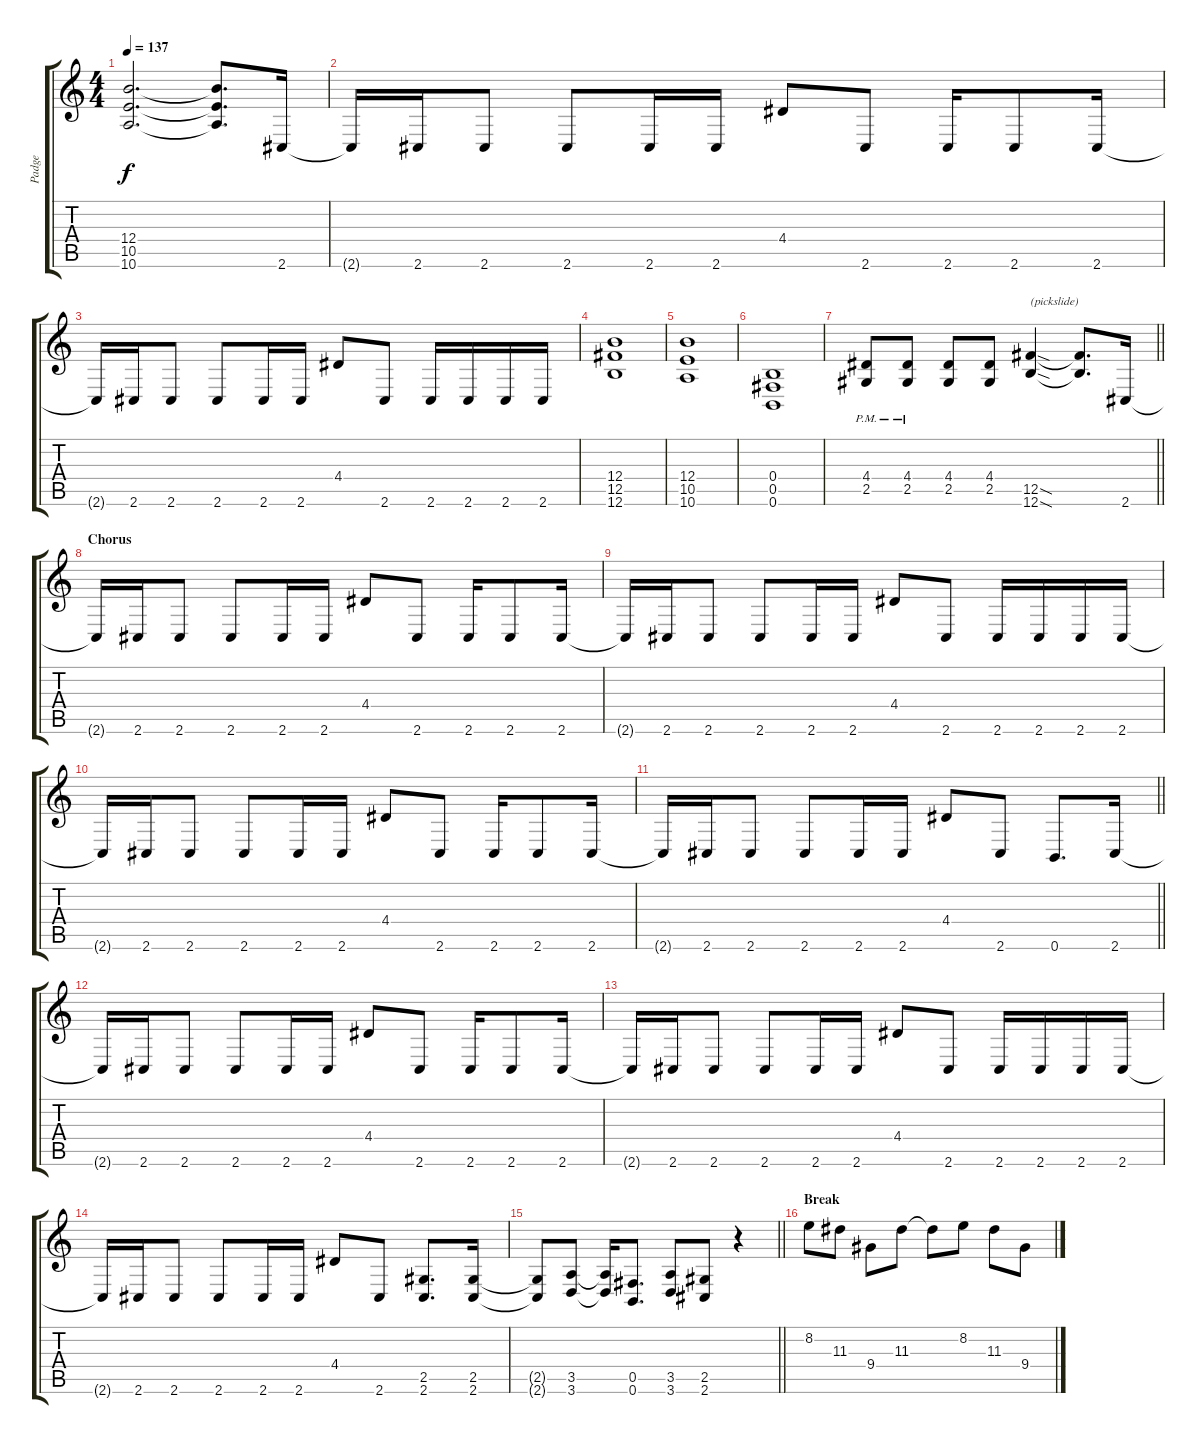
\track ("Padge" "Padge") {instrument distortionguitar}
\staff {score tabs}
\tuning (Db4 Ab3 E3 B2 Gb2 B1) {hide}
\ts (4 4)
\tempo 137
\clef g2
\ks c
(12.4 10.5 10.6).2{d dy f} (12.4{t} 10.5{t} 10.6{t}).8{d} 2.6.16 |
2.6{t}.16 2.6.16 2.6.8 2.6.8 2.6.16 2.6.16 4.4.8 2.6.8 2.6.16 2.6.8 2.6.16 |
2.6{t}.16 2.6.16 2.6.8 2.6.8 2.6.16 2.6.16 4.4.8 2.6.8 2.6.16 2.6.16 2.6.16 2.6.16 |
(12.4 12.5 12.6).1 |
(12.4 10.5 10.6).1 |
(0.4 0.5 0.6).1 |
\barLineRight lightlight
(4.4{pm} 2.5{pm}).8 (4.4{pm} 2.5{pm}).8 (4.4 2.5).8 (4.4 2.5).8 (12.5{sod} 12.6{sod}).4{txt "(pickslide)"} (12.5{t} 12.6{t}).8{d} 2.6.16 |
\section ("" "Chorus")
2.6{t}.16 2.6.16 2.6.8 2.6.8 2.6.16 2.6.16 4.4.8 2.6.8 2.6.16 2.6.8 2.6.16 |
2.6{t}.16 2.6.16 2.6.8 2.6.8 2.6.16 2.6.16 4.4.8 2.6.8 2.6.16 2.6.16 2.6.16 2.6.16 |
2.6{t}.16 2.6.16 2.6.8 2.6.8 2.6.16 2.6.16 4.4.8 2.6.8 2.6.16 2.6.8 2.6.16 |
\barLineRight lightlight
2.6{t}.16 2.6.16 2.6.8 2.6.8 2.6.16 2.6.16 4.4.8 2.6.8 0.6.8{d} 2.6.16 |
2.6{t}.16 2.6.16 2.6.8 2.6.8 2.6.16 2.6.16 4.4.8 2.6.8 2.6.16 2.6.8 2.6.16 |
2.6{t}.16 2.6.16 2.6.8 2.6.8 2.6.16 2.6.16 4.4.8 2.6.8 2.6.16 2.6.16 2.6.16 2.6.16 |
2.6{t}.16 2.6.16 2.6.8 2.6.8 2.6.16 2.6.16 4.4.8 2.6.8 (2.5 2.6).8{d} (2.5 2.6).16 |
\barLineRight lightlight
(2.5{t} 2.6{t}).8 (3.5 3.6).8 (3.5{t} 3.6{t}).16 (0.5 0.6).8{d} (3.5 3.6).8 (2.5 2.6).8 r.4 |
\section ("" "Break")
8.2.8 11.3.8 9.4.8 11.3.8 11.3{t}.8 8.2.8 11.3.8 9.4.8
